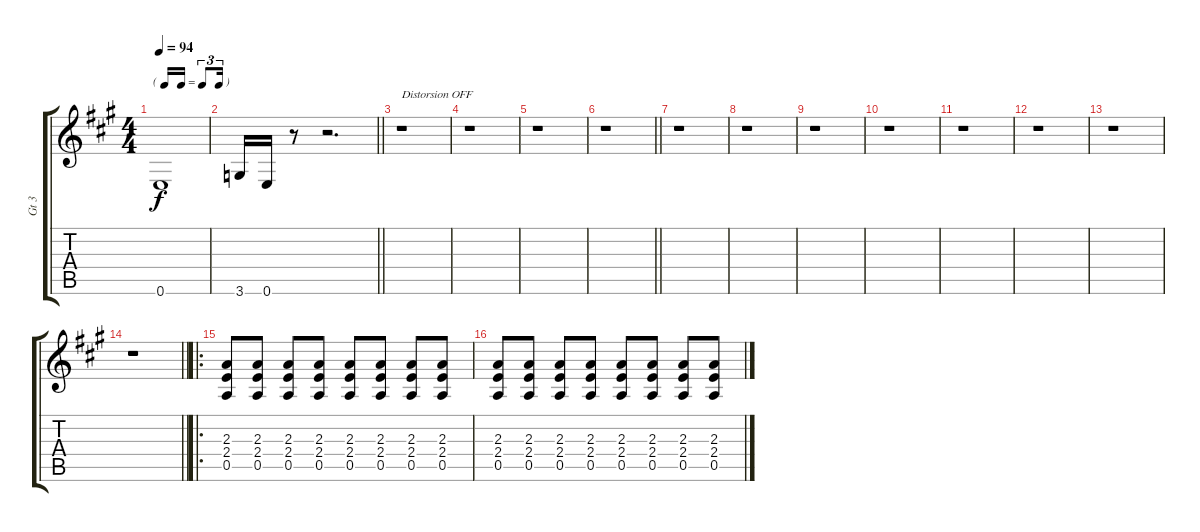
\track ("Gt 3" "Gt 3") {instrument electricguitarclean}
\staff {score tabs}
\tuning (E4 B3 G3 D3 A2 E2) {hide}
\ts (4 4)
\tf triplet16th
\tempo 94
\clef g2
\ks a
0.6.1{dy f} |
\barLineRight lightlight
3.6.16 0.6.16 r.8 r.2{d volume 6 balance 6 instrument electricguitarclean} |
r.1{txt "Distorsion OFF"} |
r.1 |
r.1 |
\barLineRight lightlight
r.1 |
r.1 |
r.1 |
r.1 |
r.1 |
r.1 |
r.1 |
r.1 |
\barLineRight lightlight
r.1 |
\ro
(2.3 2.4 0.5).8 (2.3 2.4 0.5).8 (2.3 2.4 0.5).8 (2.3 2.4 0.5).8 (2.3 2.4 0.5).8 (2.3 2.4 0.5).8 (2.3 2.4 0.5).8 (2.3 2.4 0.5).8 |
(2.3 2.4 0.5).8 (2.3 2.4 0.5).8 (2.3 2.4 0.5).8 (2.3 2.4 0.5).8 (2.3 2.4 0.5).8 (2.3 2.4 0.5).8 (2.3 2.4 0.5).8 (2.3 2.4 0.5).8
